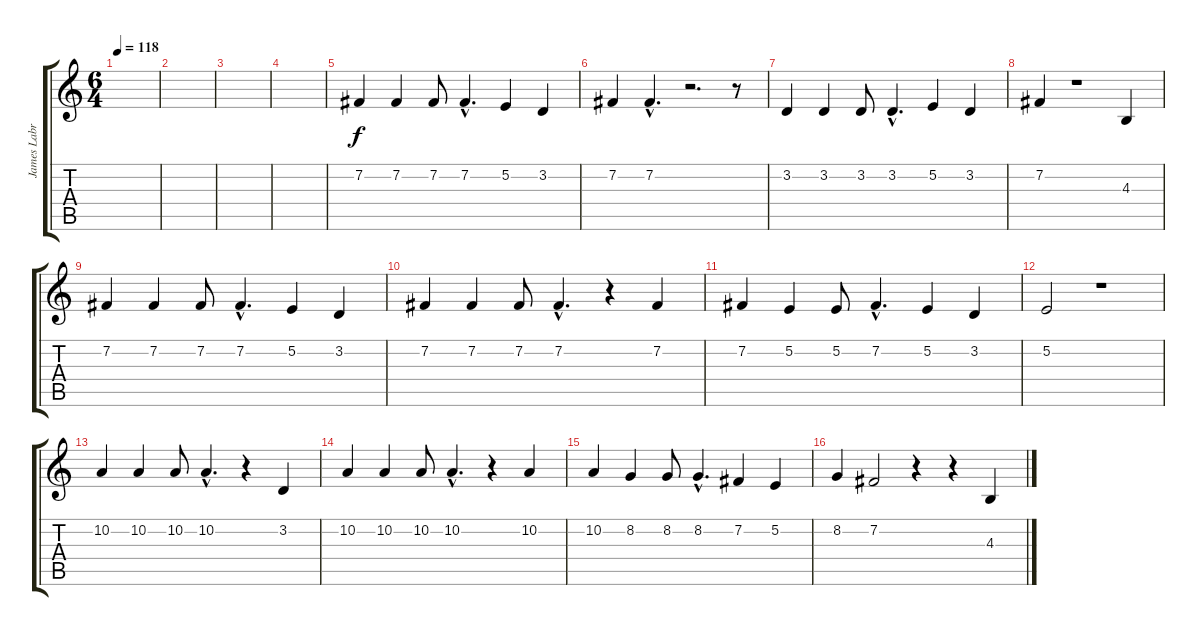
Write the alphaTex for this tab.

\track ("James Labrie" "James Labr") {instrument pad6metallic}
\staff {score tabs}
\tuning (E4 B3 G3 D3 A2 E2) {hide}
\ts (6 4)
\tempo 118
\clef g2
\ks c
|
|
|
|
7.2.4 7.2.4 7.2.8 7.2{hac}.4{d} 5.2.4 3.2.4 |
7.2.4 7.2{hac}.4{d} r.2{d} r.8 |
3.2.4 3.2.4 3.2.8 3.2{hac}.4{d} 5.2.4 3.2.4 |
7.2.4 r.1 4.3.4 |
7.2.4 7.2.4 7.2.8 7.2{hac}.4{d} 5.2.4 3.2.4 |
7.2.4 7.2.4 7.2.8 7.2{hac}.4{d} r.4 7.2.4 |
7.2.4 5.2.4 5.2.8 7.2{hac}.4{d} 5.2.4 3.2.4 |
5.2.2 r.1 |
10.2.4 10.2.4 10.2.8 10.2{hac}.4{d} r.4 3.2.4 |
10.2.4 10.2.4 10.2.8 10.2{hac}.4{d} r.4 10.2.4 |
10.2.4 8.2.4 8.2.8 8.2{hac}.4{d} 7.2.4 5.2.4 |
8.2.4 7.2.2 r.4 r.4 4.3.4
